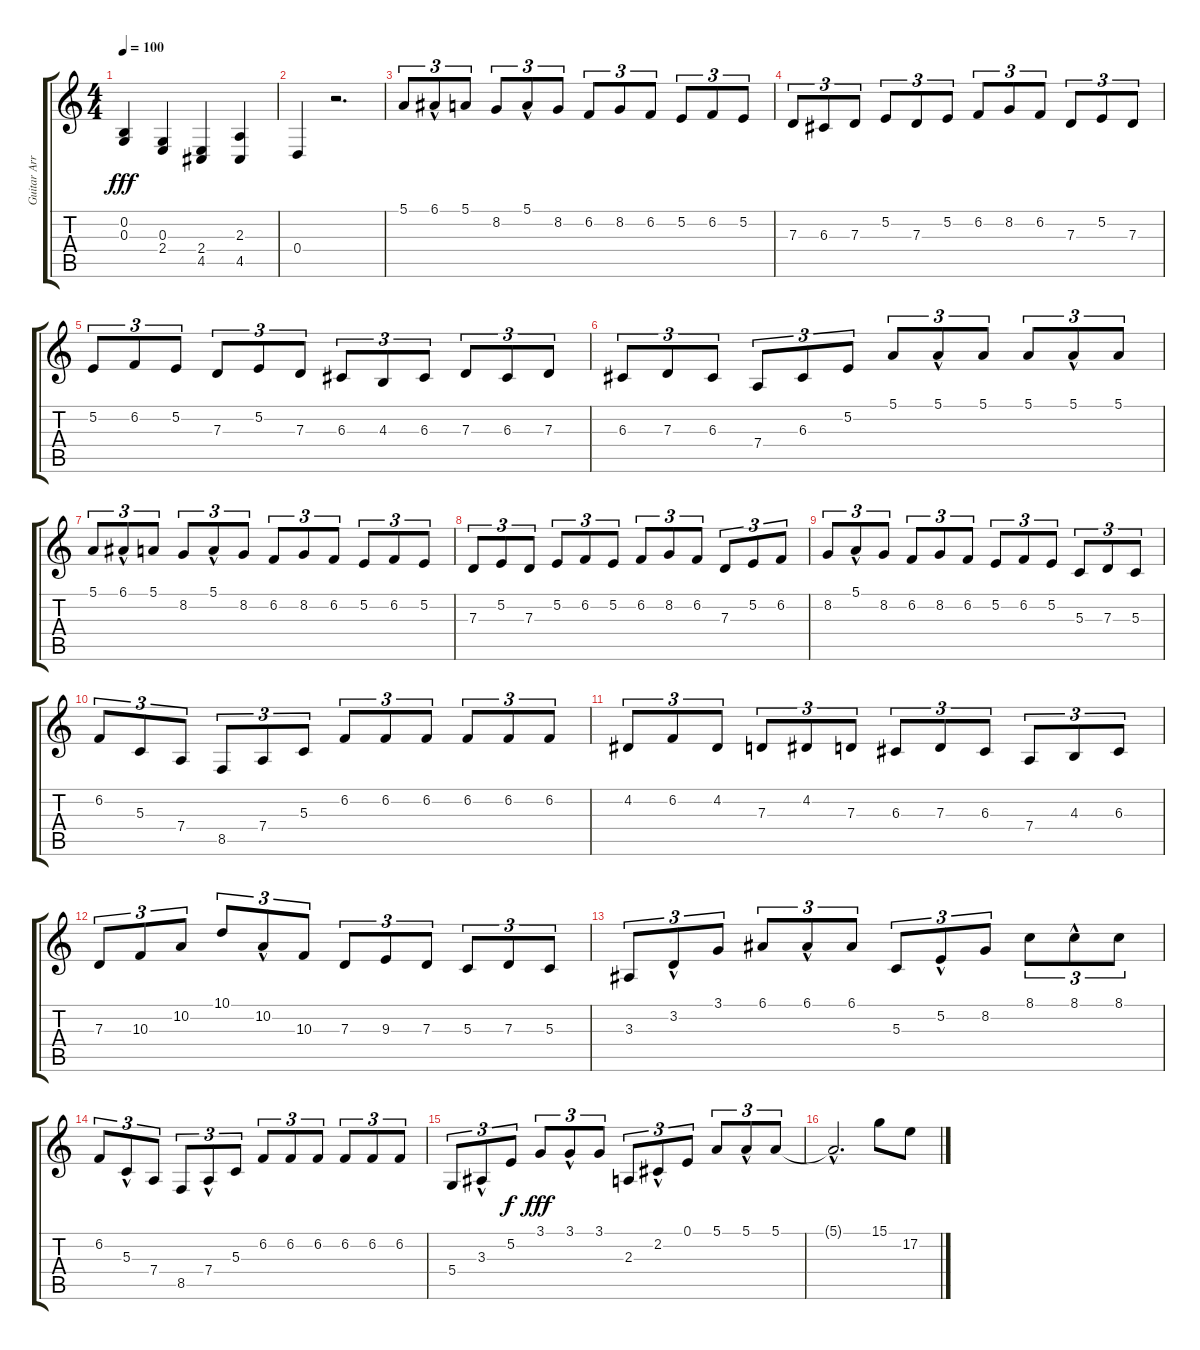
\track ("Guitar Arrangement" "Guitar Arr") {instrument violin}
\staff {score tabs}
\tuning (E4 B3 G3 D3 A2 E2) {hide}
\ts (4 4)
\tempo 100
\clef g2
\ks c
(0.2 0.3).4{dy fff} (0.3 2.4).4 (2.4 4.5).4 (2.3 4.5).4 |
0.4.4 r.2{d} |
5.1.8{tu (3 2)} 6.1{hac}.8{tu (3 2)} 5.1.8{tu (3 2)} 8.2.8{tu (3 2)} 5.1{hac}.8{tu (3 2)} 8.2.8{tu (3 2)} 6.2.8{tu (3 2)} 8.2.8{tu (3 2)} 6.2.8{tu (3 2)} 5.2.8{tu (3 2)} 6.2.8{tu (3 2)} 5.2.8{tu (3 2)} |
7.3.8{tu (3 2)} 6.3.8{tu (3 2)} 7.3.8{tu (3 2)} 5.2.8{tu (3 2)} 7.3.8{tu (3 2)} 5.2.8{tu (3 2)} 6.2.8{tu (3 2)} 8.2.8{tu (3 2)} 6.2.8{tu (3 2)} 7.3.8{tu (3 2)} 5.2.8{tu (3 2)} 7.3.8{tu (3 2)} |
5.2.8{tu (3 2)} 6.2.8{tu (3 2)} 5.2.8{tu (3 2)} 7.3.8{tu (3 2)} 5.2.8{tu (3 2)} 7.3.8{tu (3 2)} 6.3.8{tu (3 2)} 4.3.8{tu (3 2)} 6.3.8{tu (3 2)} 7.3.8{tu (3 2)} 6.3.8{tu (3 2)} 7.3.8{tu (3 2)} |
6.3.8{tu (3 2)} 7.3.8{tu (3 2)} 6.3.8{tu (3 2)} 7.4.8{tu (3 2)} 6.3.8{tu (3 2)} 5.2.8{tu (3 2)} 5.1.8{tu (3 2)} 5.1{hac}.8{tu (3 2)} 5.1.8{tu (3 2)} 5.1.8{tu (3 2)} 5.1{hac}.8{tu (3 2)} 5.1.8{tu (3 2)} |
5.1.8{tu (3 2)} 6.1{hac}.8{tu (3 2)} 5.1.8{tu (3 2)} 8.2.8{tu (3 2)} 5.1{hac}.8{tu (3 2)} 8.2.8{tu (3 2)} 6.2.8{tu (3 2)} 8.2.8{tu (3 2)} 6.2.8{tu (3 2)} 5.2.8{tu (3 2)} 6.2.8{tu (3 2)} 5.2.8{tu (3 2)} |
7.3.8{tu (3 2)} 5.2.8{tu (3 2)} 7.3.8{tu (3 2)} 5.2.8{tu (3 2)} 6.2.8{tu (3 2)} 5.2.8{tu (3 2)} 6.2.8{tu (3 2)} 8.2.8{tu (3 2)} 6.2.8{tu (3 2)} 7.3.8{tu (3 2)} 5.2.8{tu (3 2)} 6.2.8{tu (3 2)} |
8.2.8{tu (3 2)} 5.1{hac}.8{tu (3 2)} 8.2.8{tu (3 2)} 6.2.8{tu (3 2)} 8.2.8{tu (3 2)} 6.2.8{tu (3 2)} 5.2.8{tu (3 2)} 6.2.8{tu (3 2)} 5.2.8{tu (3 2)} 5.3.8{tu (3 2)} 7.3.8{tu (3 2)} 5.3.8{tu (3 2)} |
6.2.8{tu (3 2)} 5.3.8{tu (3 2)} 7.4.8{tu (3 2)} 8.5.8{tu (3 2)} 7.4.8{tu (3 2)} 5.3.8{tu (3 2)} 6.2.8{tu (3 2)} 6.2.8{tu (3 2)} 6.2.8{tu (3 2)} 6.2.8{tu (3 2)} 6.2.8{tu (3 2)} 6.2.8{tu (3 2)} |
4.2.8{tu (3 2)} 6.2.8{tu (3 2)} 4.2.8{tu (3 2)} 7.3.8{tu (3 2)} 4.2.8{tu (3 2)} 7.3.8{tu (3 2)} 6.3.8{tu (3 2)} 7.3.8{tu (3 2)} 6.3.8{tu (3 2)} 7.4.8{tu (3 2)} 4.3.8{tu (3 2)} 6.3.8{tu (3 2)} |
7.3.8{tu (3 2)} 10.3.8{tu (3 2)} 10.2.8{tu (3 2)} 10.1.8{tu (3 2)} 10.2{hac}.8{tu (3 2)} 10.3.8{tu (3 2)} 7.3.8{tu (3 2)} 9.3.8{tu (3 2)} 7.3.8{tu (3 2)} 5.3.8{tu (3 2)} 7.3.8{tu (3 2)} 5.3.8{tu (3 2)} |
3.3.8{tu (3 2)} 3.2{hac}.8{tu (3 2)} 3.1.8{tu (3 2)} 6.1.8{tu (3 2)} 6.1{hac}.8{tu (3 2)} 6.1.8{tu (3 2)} 5.3.8{tu (3 2)} 5.2{hac}.8{tu (3 2)} 8.2.8{tu (3 2)} 8.1.8{tu (3 2)} 8.1{hac}.8{tu (3 2)} 8.1.8{tu (3 2)} |
6.2.8{tu (3 2)} 5.3{hac}.8{tu (3 2)} 7.4.8{tu (3 2)} 8.5.8{tu (3 2)} 7.4{hac}.8{tu (3 2)} 5.3.8{tu (3 2)} 6.2.8{tu (3 2)} 6.2.8{tu (3 2)} 6.2.8{tu (3 2)} 6.2.8{tu (3 2)} 6.2.8{tu (3 2)} 6.2.8{tu (3 2)} |
5.4.8{tu (3 2)} 3.3{hac}.8{tu (3 2)} 5.2.8{tu (3 2) dy f} 3.1.8{tu (3 2) dy fff} 3.1{hac}.8{tu (3 2)} 3.1.8{tu (3 2)} 2.3.8{tu (3 2)} 2.2{hac}.8{tu (3 2)} 0.1.8{tu (3 2)} 5.1.8{tu (3 2)} 5.1{hac}.8{tu (3 2)} 5.1.8{tu (3 2)} |
5.1{hac t}.2{d} 15.1.8 17.2.8
